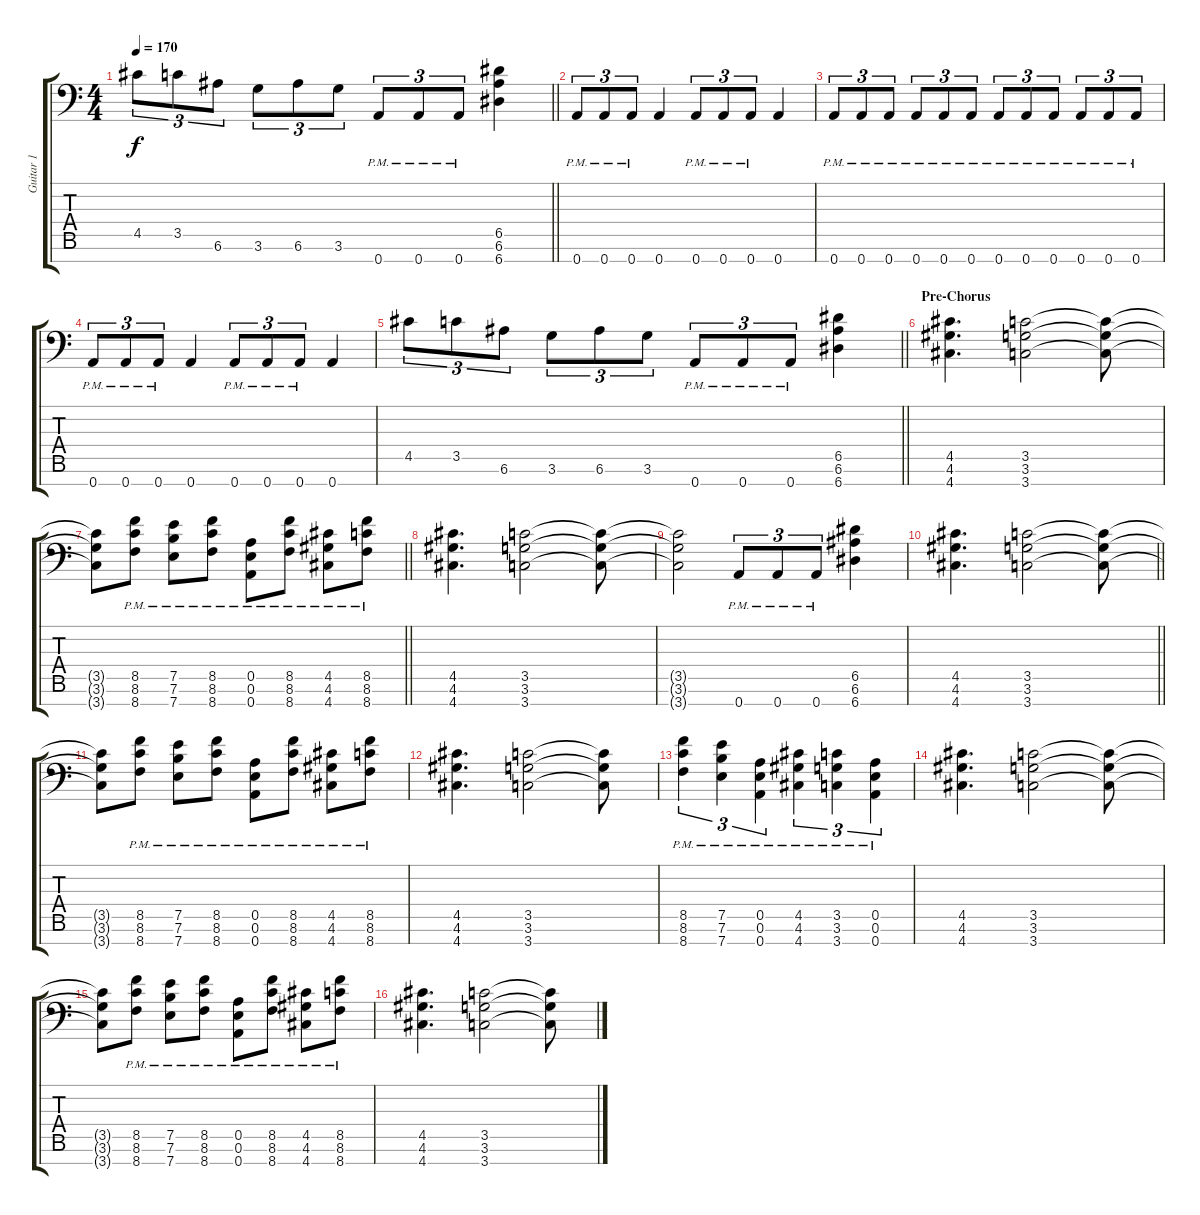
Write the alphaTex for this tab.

\track ("Guitar 1" "Guitar 1") {instrument distortionguitar}
\staff {score tabs}
\tuning (E4 B3 G3 D3 A2 E2 A1) {hide}
\ts (4 4)
\tempo 170
\clef f4
\barLineRight lightlight
\ks c
4.5.8{tu (3 2) dy f} 3.5.8{tu (3 2)} 6.6.8{tu (3 2)} 3.6.8{tu (3 2)} 6.6.8{tu (3 2)} 3.6.8{tu (3 2)} 0.7{pm}.8{tu (3 2)} 0.7{pm}.8{tu (3 2)} 0.7{pm}.8{tu (3 2)} (6.5 6.6 6.7).4 |
0.7{pm}.8{tu (3 2)} 0.7{pm}.8{tu (3 2)} 0.7{pm}.8{tu (3 2)} 0.7.4 0.7{pm}.8{tu (3 2)} 0.7{pm}.8{tu (3 2)} 0.7{pm}.8{tu (3 2)} 0.7.4 |
0.7{pm}.8{tu (3 2)} 0.7{pm}.8{tu (3 2)} 0.7{pm}.8{tu (3 2)} 0.7{pm}.8{tu (3 2)} 0.7{pm}.8{tu (3 2)} 0.7{pm}.8{tu (3 2)} 0.7{pm}.8{tu (3 2)} 0.7{pm}.8{tu (3 2)} 0.7{pm}.8{tu (3 2)} 0.7{pm}.8{tu (3 2)} 0.7{pm}.8{tu (3 2)} 0.7{pm}.8{tu (3 2)} |
0.7{pm}.8{tu (3 2)} 0.7{pm}.8{tu (3 2)} 0.7{pm}.8{tu (3 2)} 0.7.4 0.7{pm}.8{tu (3 2)} 0.7{pm}.8{tu (3 2)} 0.7{pm}.8{tu (3 2)} 0.7.4 |
\barLineRight lightlight
4.5.8{tu (3 2)} 3.5.8{tu (3 2)} 6.6.8{tu (3 2)} 3.6.8{tu (3 2)} 6.6.8{tu (3 2)} 3.6.8{tu (3 2)} 0.7{pm}.8{tu (3 2)} 0.7{pm}.8{tu (3 2)} 0.7{pm}.8{tu (3 2)} (6.5 6.6 6.7).4 |
\section ("" "Pre-Chorus")
(4.5 4.6 4.7).4{d} (3.5 3.6 3.7).2 (3.5{t} 3.6{t} 3.7{t}).8 |
\barLineRight lightlight
(3.5{t} 3.6{t} 3.7{t}).8 (8.5{pm} 8.6{pm} 8.7{pm}).8 (7.5{pm} 7.6{pm} 7.7{pm}).8 (8.5{pm} 8.6{pm} 8.7{pm}).8 (0.5{pm} 0.6{pm} 0.7{pm}).8 (8.5{pm} 8.6{pm} 8.7{pm}).8 (4.5{pm} 4.6{pm} 4.7{pm}).8 (8.5{pm} 8.6{pm} 8.7{pm}).8 |
(4.5 4.6 4.7).4{d} (3.5 3.6 3.7).2 (3.5{t} 3.6{t} 3.7{t}).8 |
(3.5{t} 3.6{t} 3.7{t}).2 0.7{pm}.8{tu (3 2)} 0.7{pm}.8{tu (3 2)} 0.7{pm}.8{tu (3 2)} (6.5 6.6 6.7).4 |
\barLineRight lightlight
(4.5 4.6 4.7).4{d} (3.5 3.6 3.7).2 (3.5{t} 3.6{t} 3.7{t}).8 |
(3.5{t} 3.6{t} 3.7{t}).8 (8.5{pm} 8.6{pm} 8.7{pm}).8 (7.5{pm} 7.6{pm} 7.7{pm}).8 (8.5{pm} 8.6{pm} 8.7{pm}).8 (0.5{pm} 0.6{pm} 0.7{pm}).8 (8.5{pm} 8.6{pm} 8.7{pm}).8 (4.5{pm} 4.6{pm} 4.7{pm}).8 (8.5{pm} 8.6{pm} 8.7{pm}).8 |
(4.5 4.6 4.7).4{d} (3.5 3.6 3.7).2 (3.5{t} 3.6{t} 3.7{t}).8 |
(8.5{pm} 8.6{pm} 8.7{pm}).4{tu (3 2)} (7.5{pm} 7.6{pm} 7.7{pm}).4{tu (3 2)} (0.5{pm} 0.6{pm} 0.7{pm}).4{tu (3 2)} (4.5{pm} 4.6{pm} 4.7{pm}).4{tu (3 2)} (3.5{pm} 3.6{pm} 3.7{pm}).4{tu (3 2)} (0.5{pm} 0.6{pm} 0.7{pm}).4{tu (3 2)} |
(4.5 4.6 4.7).4{d} (3.5 3.6 3.7).2 (3.5{t} 3.6{t} 3.7{t}).8 |
(3.5{t} 3.6{t} 3.7{t}).8 (8.5{pm} 8.6{pm} 8.7{pm}).8 (7.5{pm} 7.6{pm} 7.7{pm}).8 (8.5{pm} 8.6{pm} 8.7{pm}).8 (0.5{pm} 0.6{pm} 0.7{pm}).8 (8.5{pm} 8.6{pm} 8.7{pm}).8 (4.5{pm} 4.6{pm} 4.7{pm}).8 (8.5{pm} 8.6{pm} 8.7{pm}).8 |
(4.5 4.6 4.7).4{d} (3.5 3.6 3.7).2 (3.5{t} 3.6{t} 3.7{t}).8
